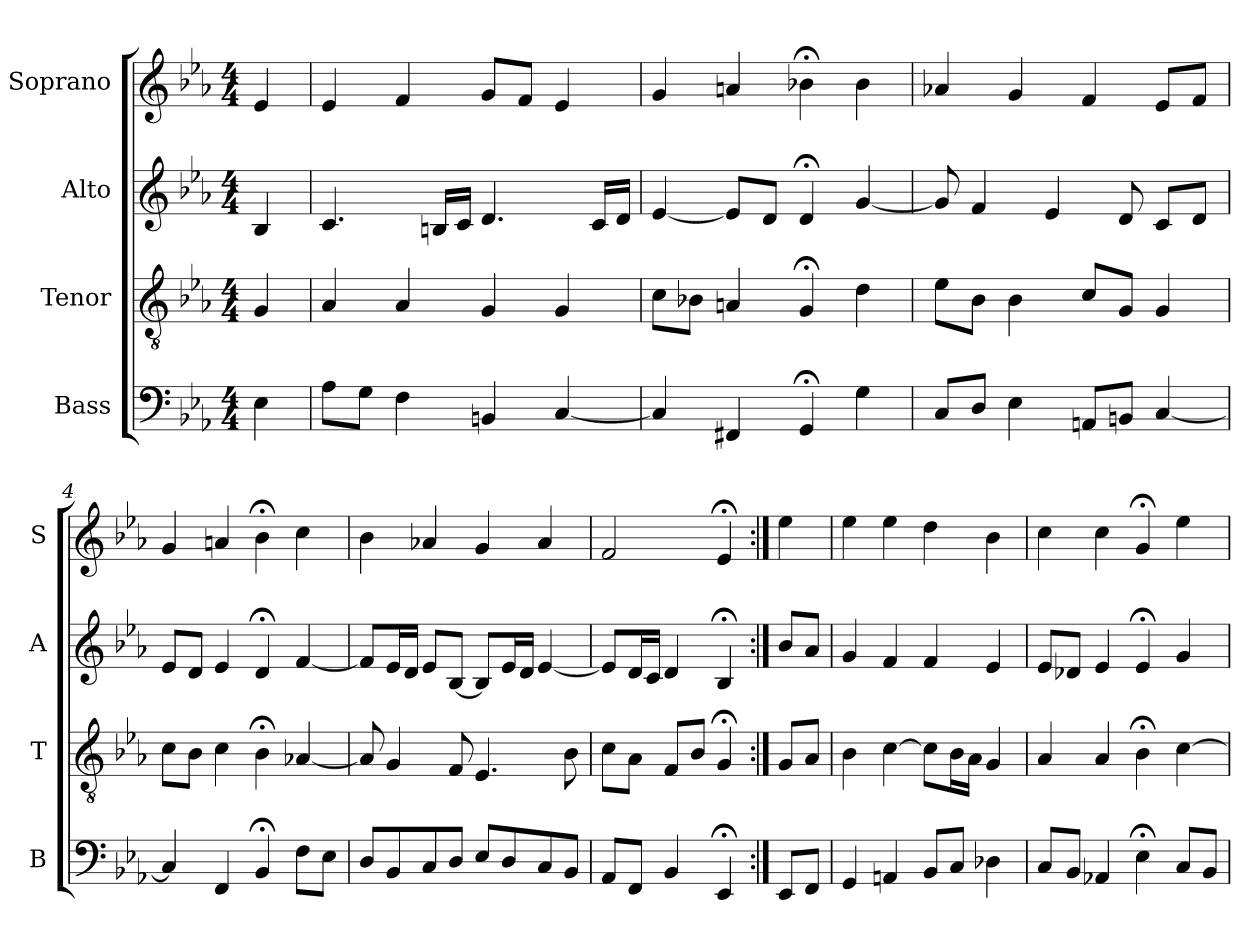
**kern	**kern	**kern	**kern
*part4	*part3	*part2	*part1
*staff4	*staff3	*staff2	*staff1
*I"Bass	*I"Tenor	*I"Alto	*I"Soprano
*I'B	*I'T	*I'A	*I'S
*clefF4	*clefGv2	*clefG2	*clefG2
*k[b-e-a-]	*k[b-e-a-]	*k[b-e-a-]	*k[b-e-a-]
*E-:	*E-:	*E-:	*E-:
*M4/4	*M4/4	*M4/4	*M4/4
*MM100	*MM100	*MM100	*MM100
=	=	=	=
4E-	4G	4B-	4e-
=1	=1	=1	=1
8A-L	4A-	4.c	4e-
8GJ	.	.	.
4F	4A-	.	4f
.	.	16BnLL	.
.	.	16cJJ	.
4BBn	4G	4.d	8gL
.	.	.	8fJ
[4C	4G	.	4e-
.	.	16cLL	.
.	.	16dJJ	.
=2	=2	=2	=2
4C]	8cL	[4e-	4g
.	8B-XJ	.	.
4FF#X	4An	8e-L]	4an
.	.	8dJ	.
4GG;<	4G;<	4d;<	4b-X;<
4G	4d	[4g	4b-
=3	=3	=3	=3
8CL	8e-L	8g]	4a-X
8DJ	8B-J	4f	.
4E-	4B-	.	4g
.	.	4e-	.
8AAnL	8cL	.	4f
8BBnJ	8GJ	8d	.
[4C	4G	8cL	8e-L
.	.	8dJ	8fJ
=4	=4	=4	=4
4C]	8cL	8e-L	4g
.	8B-J	8dJ	.
4FF	4c	4e-	4an
4BB-;<	4B-;<	4d;<	4b-;<
8FL	[4A-X	[4f	4cc
8E-J	.	.	.
=5	=5	=5	=5
8DL	8A-]	8fL]	4b-
8BB-	4G	16e-L	.
.	.	16dJJ	.
8C	.	8e-L	4a-X
8DJ	8F	[8B-J	.
8E-L	4.E-	8B-L]	4g
8D	.	16e-L	.
.	.	16dJJ	.
8C	.	[4e-	4a-
8BB-J	8B-	.	.
=6	=6	=6	=6
8AA-L	8cL	8e-L]	2f
8FFJ	8A-J	16dL	.
.	.	16cJJ	.
4BB-	8FL	4d	.
.	8B-J	.	.
4EE-;<	4G;<	4B-;<	4e-;<
=:|!	=:|!	=:|!	=:|!
8EE-L	8GL	8b-L	4ee-
8FFJ	8A-J	8a-J	.
=7	=7	=7	=7
4GG	4B-	4g	4ee-
4AAn	[4c	4f	4ee-
8BB-L	8cL]	4f	4dd
8CJ	16B-L	.	.
.	16A-JJ	.	.
4D-X	4G	4e-	4b-
=8	=8	=8	=8
8CL	4A-	8e-L	4cc
8BB-J	.	8d-XJ	.
4AA-X	4A-	4e-	4cc
4E-;<	4B-;<	4e-;<	4g;<
8CL	[4c	4g	4ee-
8BB-J	.	.	.
=	=	=	=
*-	*-	*-	*-
